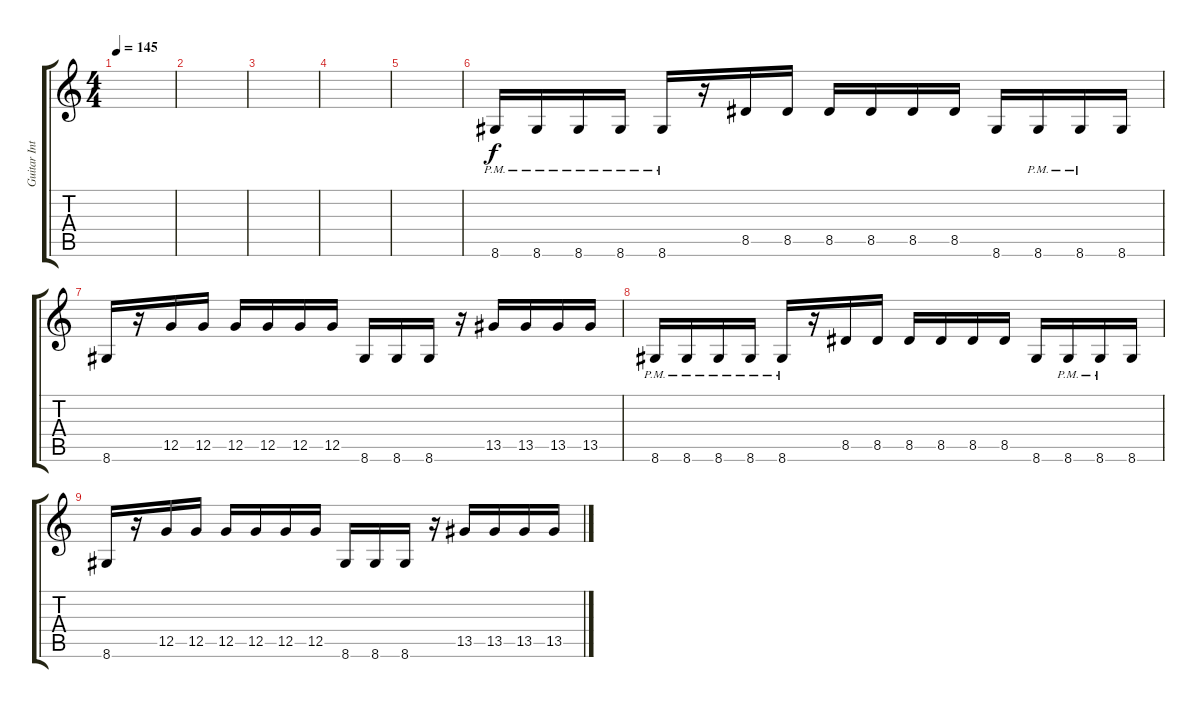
\track ("Guitar Intro 1" "Guitar Int") {instrument overdrivenguitar}
\staff {score tabs}
\tuning (D4 A3 F3 C3 G2 C2) {hide}
\ts (4 4)
\tempo 145
\clef g2
\ks c
|
|
|
|
|
8.6{pm}.16 8.6{pm}.16 8.6{pm}.16 8.6{pm}.16 8.6{pm}.16 r.16 8.5.16 8.5.16 8.5.16 8.5.16 8.5.16 8.5.16 8.6.16 8.6{pm}.16 8.6{pm}.16 8.6.16 |
8.6.16 r.16 12.5.16 12.5.16 12.5.16 12.5.16 12.5.16 12.5.16 8.6.16 8.6.16 8.6.16 r.16 13.5.16 13.5.16 13.5.16 13.5.16 |
8.6{pm}.16 8.6{pm}.16 8.6{pm}.16 8.6{pm}.16 8.6{pm}.16 r.16 8.5.16 8.5.16 8.5.16 8.5.16 8.5.16 8.5.16 8.6.16 8.6{pm}.16 8.6{pm}.16 8.6.16 |
8.6.16 r.16 12.5.16 12.5.16 12.5.16 12.5.16 12.5.16 12.5.16 8.6.16 8.6.16 8.6.16 r.16 13.5.16 13.5.16 13.5.16 13.5.16
